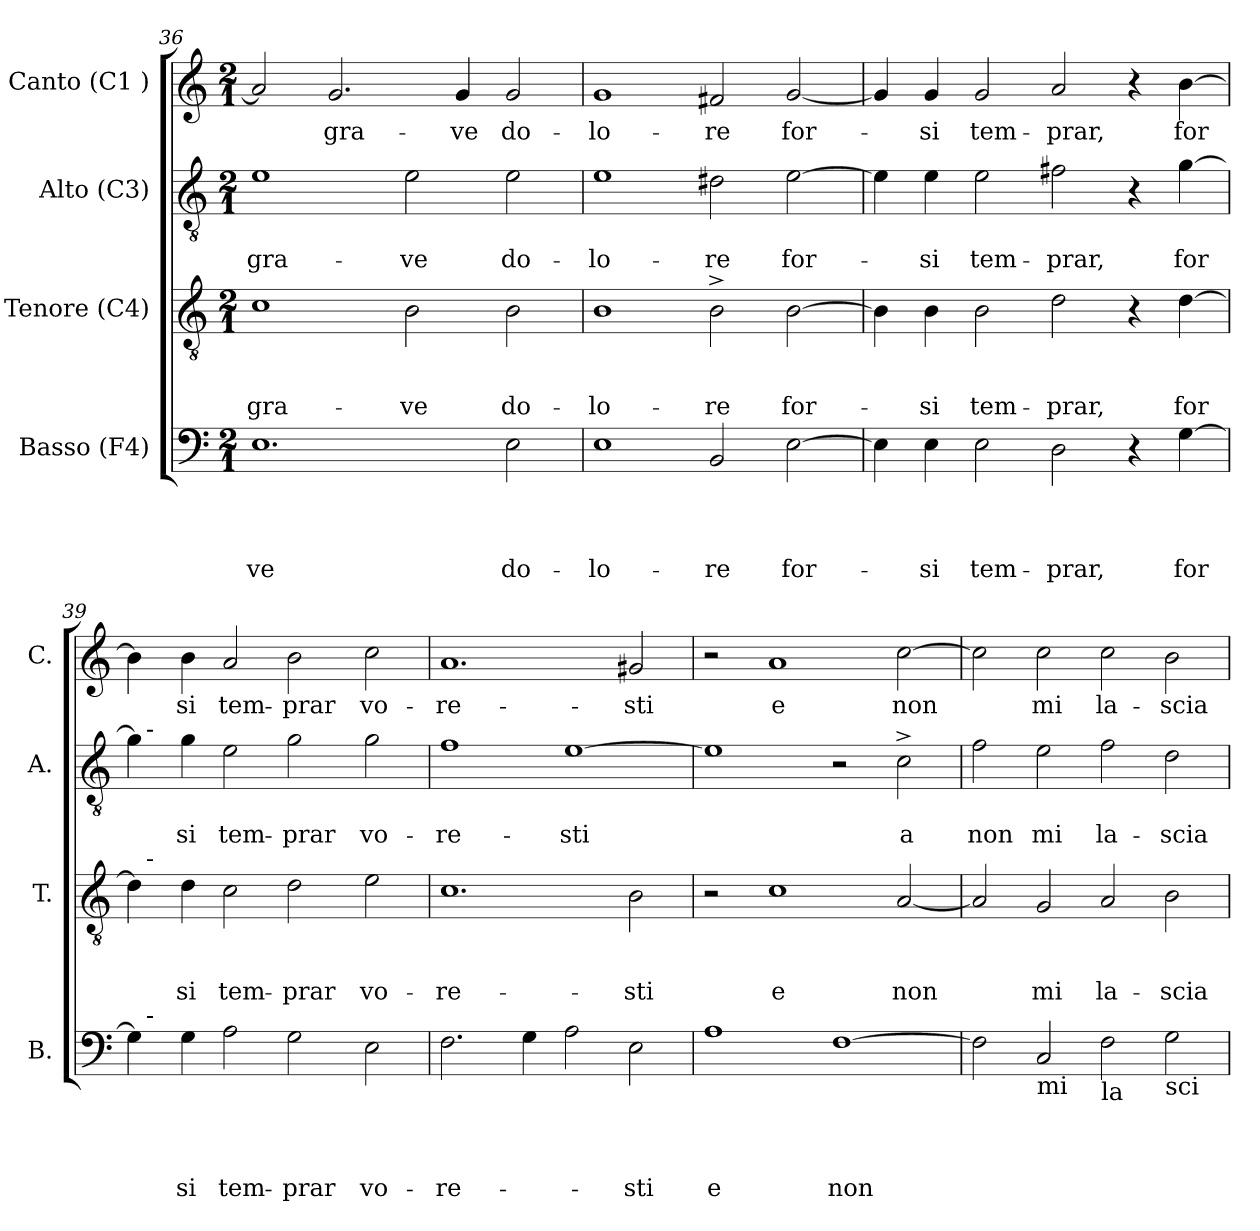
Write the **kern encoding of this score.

**kern	**text	**text	**text	**text	**kern	**text	**text	**text	**kern	**text	**text	**kern	**text
*part4	*part4	*part4	*part4	*part4	*part3	*part3	*part3	*part3	*part2	*part2	*part2	*part1	*part1
*staff4	*staff4	*staff4	*staff4	*staff4	*staff3	*staff3	*staff3	*staff3	*staff2	*staff2	*staff2	*staff1	*staff1
*I"Basso (F4)	*	*	*	*	*I"Tenore (C4)	*	*	*	*I"Alto (C3)	*	*	*I"Canto (C1 )	*
*I'B.	*	*	*	*	*I'T.	*	*	*	*I'A.	*	*	*I'C.	*
*clefF4	*	*	*	*	*clefGv2	*	*	*	*clefGv2	*	*	*clefG2	*
*k[]	*	*	*	*	*k[]	*	*	*	*k[]	*	*	*k[]	*
*C:	*	*	*	*	*C:	*	*	*	*C:	*	*	*C:	*
*M2/1	*	*	*	*	*M2/1	*	*	*	*M2/1	*	*	*M2/1	*
=36	=36	=36	=36	=36	=36	=36	=36	=36	=36	=36	=36	=36	=36
!	!	!	!	!LO:LY:b	!	!	!	!LO:LY:b	!	!	!LO:LY:b	!	!
1.E	.	.	.	-ve	1c	.	.	gra-	1e	.	gra-	2a/]	.
!	!	!	!	!	!	!	!	!	!	!	!	!	!LO:LY:b
.	.	.	.	.	.	.	.	.	.	.	.	2.g/	gra-
!	!	!	!	!	!	!	!	!LO:LY:b	!	!	!LO:LY:b	!	!
.	.	.	.	.	2B\	.	.	-ve	2e\	.	-ve	.	.
!	!	!	!	!	!	!	!	!	!	!	!	!	!LO:LY:b
.	.	.	.	.	.	.	.	.	.	.	.	4g/	-ve
!	!	!	!	!LO:LY:b	!	!	!	!LO:LY:b	!	!	!LO:LY:b	!	!LO:LY:b
2E\	.	.	.	do-	2B\	.	.	do-	2e\	.	do-	2g/	do-
=37	=37	=37	=37	=37	=37	=37	=37	=37	=37	=37	=37	=37	=37
!	!	!	!	!LO:LY:b	!	!	!	!LO:LY:b	!	!	!LO:LY:b	!	!LO:LY:b
1E	.	.	.	-lo-	1B	.	.	-lo-	1e	.	-lo-	1g	-lo-
!	!	!	!	!LO:LY:b	!	!	!	!LO:LY:b	!	!	!LO:LY:b	!	!LO:LY:b
2BB/	.	.	.	-re	2B^>\	.	.	-re	2d#X\	.	-re	2f#X/	-re
!	!	!	!	!LO:LY:b	!	!	!	!LO:LY:b	!	!	!LO:LY:b	!	!LO:LY:b
[>2E\	.	.	.	for-	[>2B\	.	.	for-	[>2e\	.	for-	[<2g/	for-
=38	=38	=38	=38	=38	=38	=38	=38	=38	=38	=38	=38	=38	=38
4E\]	.	.	.	.	4B\]	.	.	.	4e\]	.	.	4g/]	.
!	!	!	!	!LO:LY:b	!	!	!	!LO:LY:b	!	!	!LO:LY:b	!	!LO:LY:b
4E\	.	.	.	-si	4B\	.	.	-si	4e\	.	-si	4g/	-si
!	!	!	!	!LO:LY:b	!	!	!	!LO:LY:b	!	!	!LO:LY:b	!	!LO:LY:b
2E\	.	.	.	tem-	2B\	.	.	tem-	2e\	.	tem-	2g/	tem-
!	!	!	!	!LO:LY:b	!	!	!	!LO:LY:b	!	!	!LO:LY:b	!	!LO:LY:b
2D\	.	.	.	-prar,	2d\	.	.	-prar,	2f#X\	.	-prar,	2a/	-prar,
4r	.	.	.	.	4r	.	.	.	4r	.	.	4r	.
!	!	!	!	!LO:LY:b	!	!	!	!LO:LY:b	!	!	!LO:LY:b	!	!LO:LY:b
[<4G\	.	.	.	for	[<4d\	.	.	for	[<4g\	.	for	[<4b\	for
!!LO:LB:g=z
=39	=39	=39	=39	=39	=39	=39	=39	=39	=39	=39	=39	=39	=39
*^	*	*	*	*	*^	*	*	*	*^	*	*	*	*
4G\]	16ryy	.	.	.	.	4d\]	16ryy	.	.	.	4g\]	16ryy	.	.	4b\]	.
!	!	!	!	!	!	!	!	!	!	!	!	!LO:TX:a:t=-	!	!	!	!
!	!	!	!	!	!	!	!LO:TX:a:t=-	!	!	!	!	!	!	!	!	!
!	!LO:TX:a:t=-	!	!	!	!	!	!	!	!	!	!	!	!	!	!	!
.	1ryy	.	.	.	.	.	1ryy	.	.	.	.	1ryy	.	.	.	.
!	!	!	!	!	!LO:LY:b	!	!	!	!	!LO:LY:b	!	!	!	!LO:LY:b	!	!LO:LY:b
4G\	.	.	.	.	si	4d\	.	.	.	si	4g\	.	.	si	4b\	si
!	!	!	!	!	!LO:LY:b	!	!	!	!	!LO:LY:b	!	!	!	!LO:LY:b	!	!LO:LY:b
2A\	.	.	.	.	tem-	2c\	.	.	.	tem-	2e\	.	.	tem-	2a/	tem-
!	!	!	!	!	!LO:LY:b	!	!	!	!	!LO:LY:b	!	!	!	!LO:LY:b	!	!LO:LY:b
2G\	.	.	.	.	-prar	2d\	.	.	.	-prar	2g\	.	.	-prar	2b\	-prar
.	2...ryy	.	.	.	.	.	2...ryy	.	.	.	.	2...ryy	.	.	.	.
!	!	!	!	!	!LO:LY:b	!	!	!	!	!LO:LY:b	!	!	!	!LO:LY:b	!	!LO:LY:b
2E\	.	.	.	.	vo-	2e\	.	.	.	vo-	2g\	.	.	vo-	2cc\	vo-
=40	=40	=40	=40	=40	=40	=40	=40	=40	=40	=40	=40	=40	=40	=40	=40	=40
!	!	!	!	!	!LO:LY:b	!	!	!	!	!LO:LY:b	!	!	!	!LO:LY:b	!	!LO:LY:b
*v	*v	*	*	*	*	*	*	*	*	*	*v	*v	*	*	*	*
*	*	*	*	*	*v	*v	*	*	*	*	*	*	*	*
2.F\	.	.	.	-re-	1.c	.	.	-re-	1f	.	-re-	1.a	-re-
4G\	.	.	.	.	.	.	.	.	.	.	.	.	.
!	!	!	!	!	!	!	!	!	!	!	!LO:LY:b	!	!
2A\	.	.	.	.	.	.	.	.	[>1e	.	-sti	.	.
!	!	!	!	!LO:LY:b	!	!	!	!LO:LY:b	!	!	!	!	!LO:LY:b
2E\	.	.	.	-sti	2B\	.	.	-sti	.	.	.	2g#X/	-sti
=41	=41	=41	=41	=41	=41	=41	=41	=41	=41	=41	=41	=41	=41
!	!	!	!	!LO:LY:b:rj	!	!	!	!	!	!	!	!	!
1A	.	.	.	e	2r	.	.	.	1e]	.	.	2r	.
!	!	!	!	!	!	!	!	!LO:LY:b:rj	!	!	!	!	!LO:LY:b:rj
.	.	.	.	.	1c	.	.	e	.	.	.	1a	e
!	!	!	!	!LO:LY:b	!	!	!	!	!	!	!	!	!
[<1F	.	.	.	non	.	.	.	.	2r	.	.	.	.
!	!	!	!	!	!	!	!	!LO:LY:b	!	!	!LO:LY:b	!	!LO:LY:b
.	.	.	.	.	[<2A/	.	.	non	2c^>\	.	a	[<2cc\	non
!!LO:LB:g=z
=42	=42	=42	=42	=42	=42	=42	=42	=42	=42	=42	=42	=42	=42
!	!	!	!	!	!	!	!	!	!	!	!LO:LY:b	!	!
2F\]	.	.	.	.	2A/]	.	.	.	2f\	.	non	2cc\]	.
!LO:TX:b:t=mi	!	!	!	!	!	!	!	!	!	!	!	!	!
!	!	!	!	!	!	!	!	!LO:LY:b	!	!	!LO:LY:b	!	!LO:LY:b
2C/	.	.	.	.	2G/	.	.	mi	2e\	.	mi	2cc\	mi
!LO:TX:b:t=la	!	!	!	!	!	!	!	!	!	!	!	!	!
!	!	!	!	!	!	!	!	!LO:LY:b	!	!	!LO:LY:b	!	!LO:LY:b
2F\	.	.	.	.	2A/	.	.	la-	2f\	.	la-	2cc\	la-
!LO:TX:b:t=sci	!	!	!	!	!	!	!	!	!	!	!	!	!
!	!	!	!	!	!	!	!	!LO:LY:b	!	!	!LO:LY:b	!	!LO:LY:b
2G\	.	.	.	.	2B\	.	.	-scia-	2d\	.	-scia-	2b\	-scia-
=	=	=	=	=	=	=	=	=	=	=	=	=	=
*-	*-	*-	*-	*-	*-	*-	*-	*-	*-	*-	*-	*-	*-
